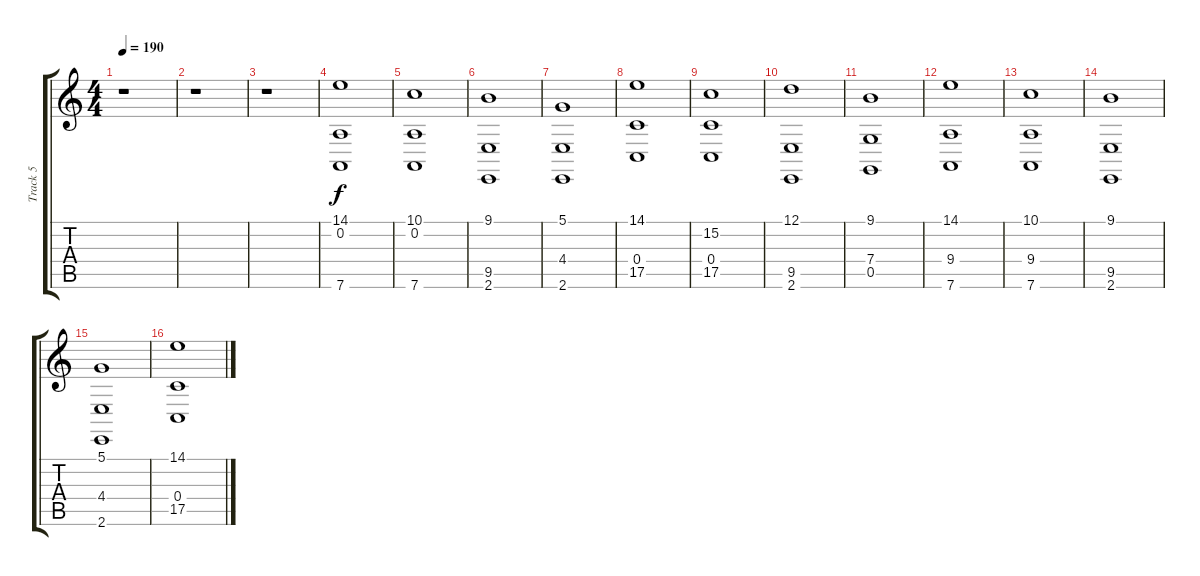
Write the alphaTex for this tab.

\track ("Track 5" "Track 5") {instrument stringensemble1}
\staff {score tabs}
\tuning (D4 A3 F3 C3 G2 D2) {hide}
\ts (4 4)
\tempo 190
\clef g2
\ks c
r.1{dy f} |
r.1 |
r.1 |
(14.1 0.2 7.6).1 |
(10.1 0.2 7.6).1 |
(9.1 9.5 2.6).1 |
(5.1 4.4 2.6).1 |
(14.1 0.4 17.5).1 |
(15.2 0.4 17.5).1 |
(12.1 9.5 2.6).1 |
(9.1 7.4 0.5).1 |
(14.1 9.4 7.6).1 |
(10.1 9.4 7.6).1 |
(9.1 9.5 2.6).1 |
(5.1 4.4 2.6).1 |
(14.1 0.4 17.5).1
